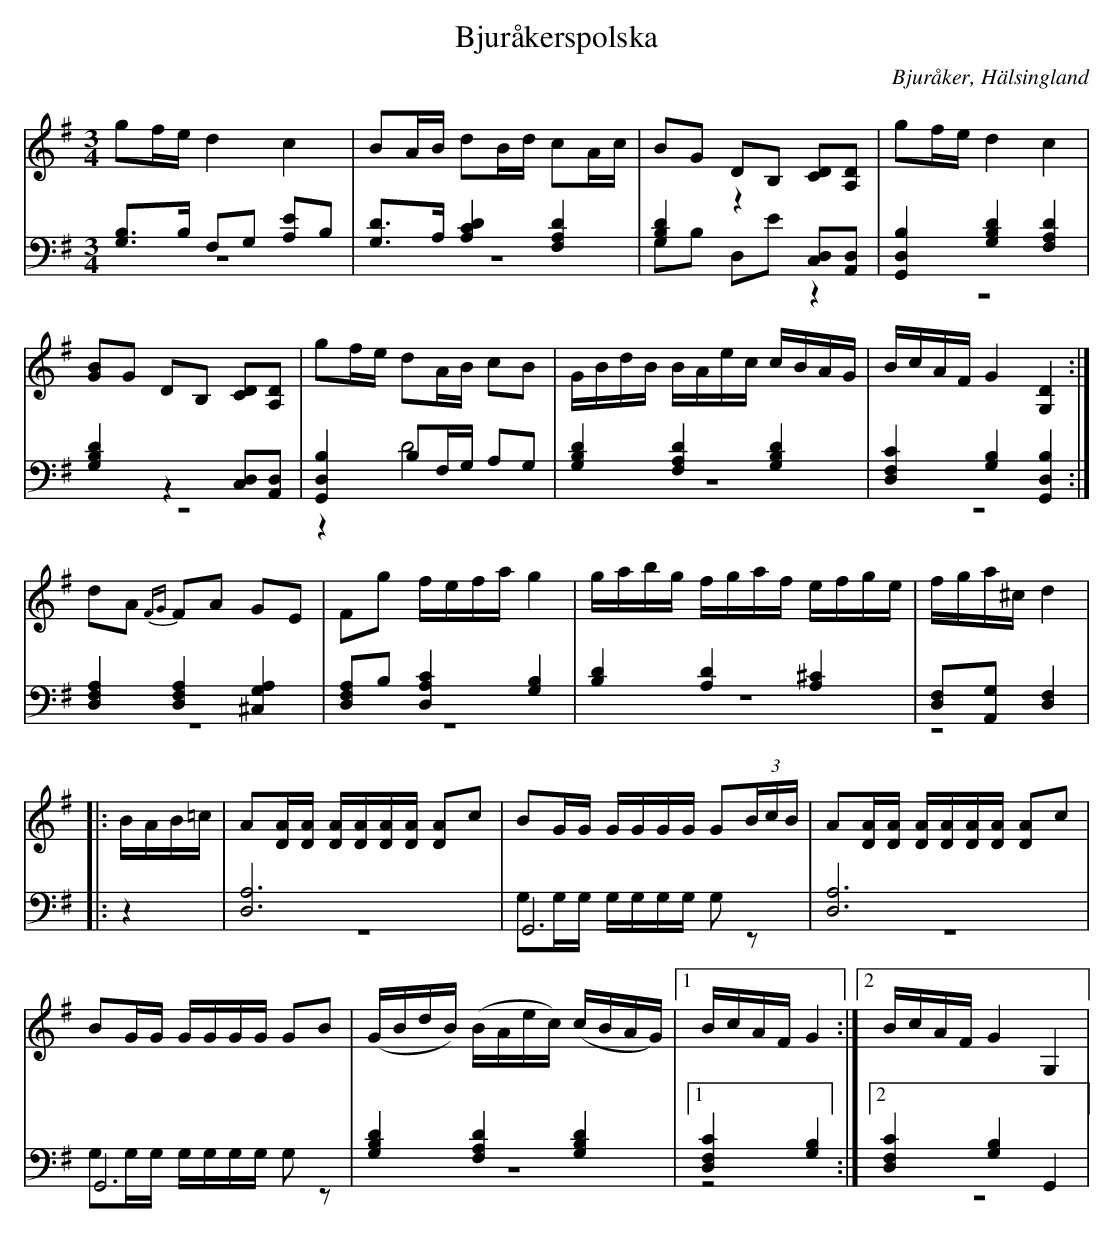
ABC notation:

X:1
T: Bjuråkerspolska
O: Bjuråker, Hälsingland
M: 3/4
L: 1/8
K: G
V:1
V:2
V:3 merge
V:1
gf/e/ d2 c2|BA/B/ dB/d/ cA/c/| BG DB, [CD][A,D]|gf/e/ d2 c2|
[GB]G DB, [CD][A,D] |gf/e/ dA/B/ cB|G/B/d/B/ B/A/e/c/ c/B/A/G/|B/c/A/F/ G2 [G,2D2]:|
dA {FG}FA GE|Fg f/e/f/a/ g2|g/a/b/g/ f/g/a/f/ e/f/g/e/ |f/g/a/^c/ d2 |
|:B/A/B/=c/|A[D/A/][D/A/] [D/A/][D/A/][D/A/][D/A/] [DA]c|BG/G/ G/G/G/G/ G(3B/c/B/|A[D/A/][D/A/] [D/A/][D/A/][D/A/][D/A/] [DA]c|
BG/G/ G/G/G/G/ GB|(G/B/d/B/) (B/A/e/c/) (c/B/A/G/)|1 B/c/A/F/ G2:|2 B/c/A/F/ G2 G,2|
V:2 clef=bass
[G,B,]>B, F,G, [A,E]B,|[G,D]>A, [A,2C2D2] [F,2A,2 D2]|[G,2B,2D2] z2 [C,D,][A,,D,]|[G,,2D,2B,2] [G,2B,2D2] [F,2A,2 D2]|
[G,2B,2D2] z2 [C,D,][A,,D,]|[G,,2D,2B,2] B,F,/G,/ A,G,|[G,2B,2D2] [F,2A,2 D2] [G,2B,2D2]|[D,2F,2C2] [G,2B,2][G,,2D,2B,2]:|
[D,2F,2A,2] [D,2F,2A,2] [^C,2G,2A,2]|[D,F,A,]B, [D,2A,2C2] [G,2B,2]|[B,2D2] [A,2D2] [A,2^C2]|[D,F,][A,,G,] [D,2F,2]|
|:z2|[D,6A,6]|G,,6|[D,6A,6]|
G,,6|[G,2B,2D2] [F,2A,2 D2] [G,2B,2D2]|1 [D,2F,2C2] [G,2B,2] :|2 [D,2F,2C2] [G,2B,2] G,,2|
V:3  clef=bass
z6|z6|G,B, D,E z2|z6|
z6 |z2 D4|z6|z6:|
z6|z6|z6|z4|
|:z2|z6|G,G,/G,/ G,/G,/G,/G,/ G,z|z6 |
G,G,/G,/ G,/G,/G,/G,/ G,z|z6|1 z4:|2 z6|
